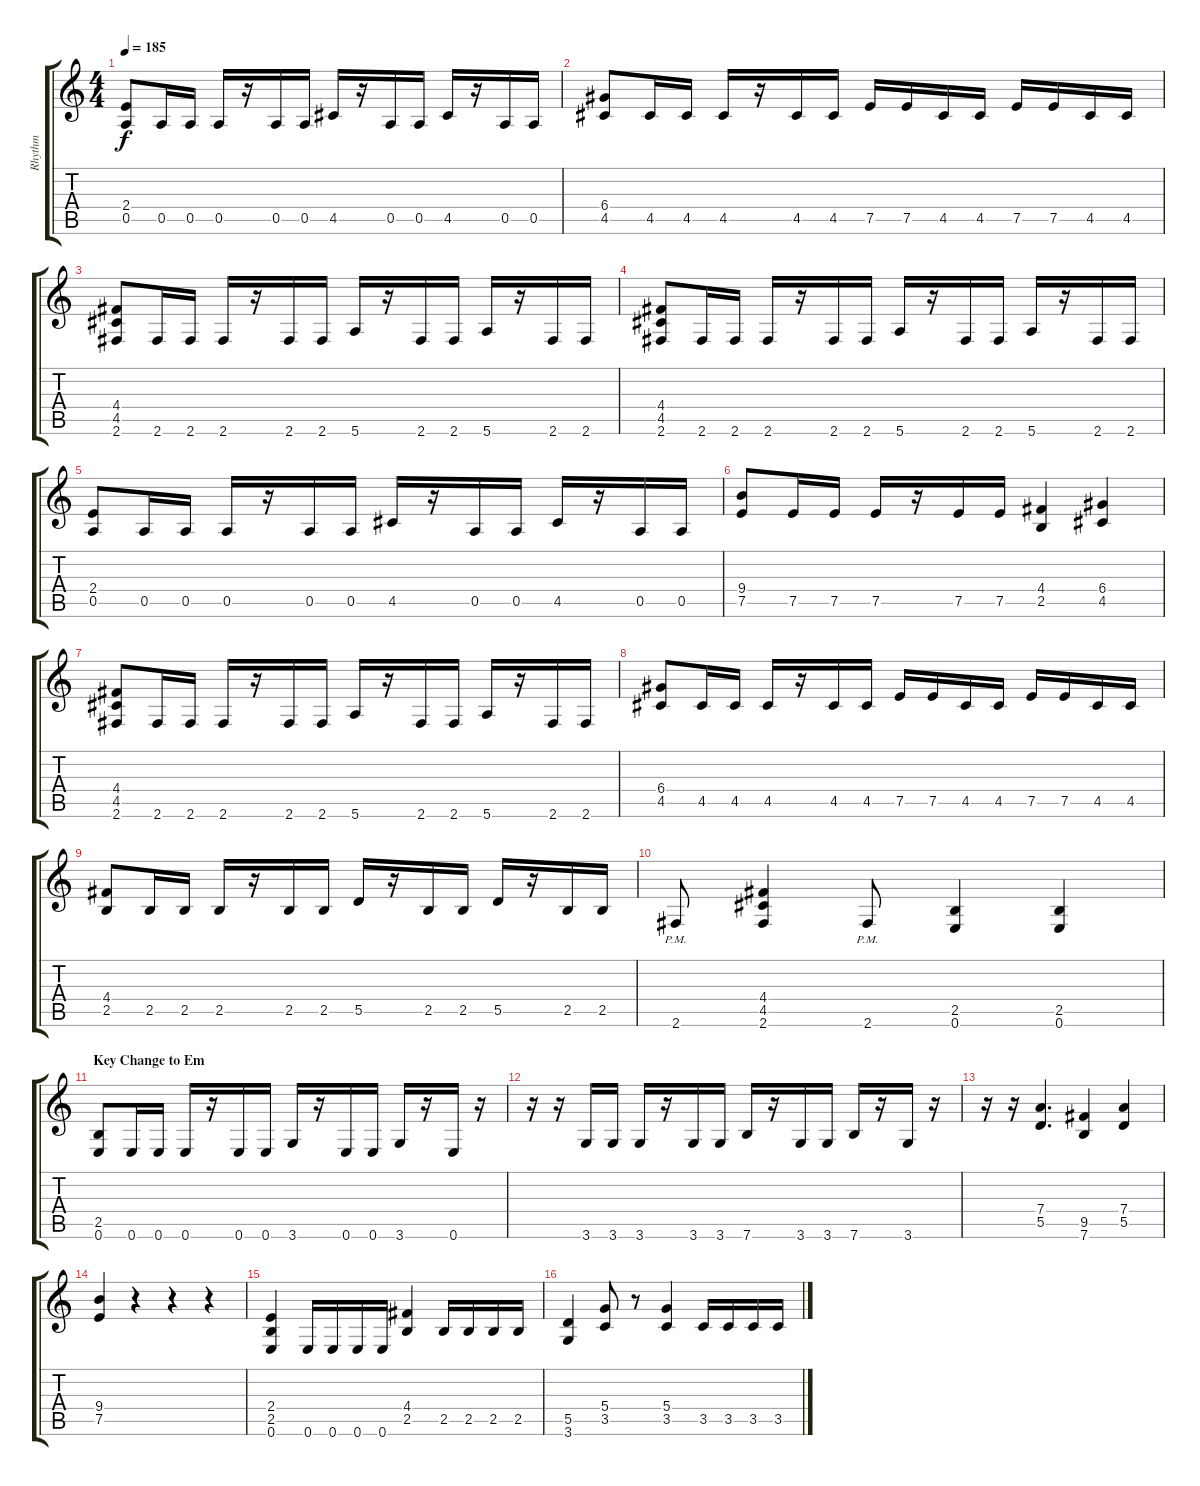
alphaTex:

\track ("Rhythm" "Rhythm") {instrument distortionguitar}
\staff {score tabs}
\tuning (E4 B3 G3 D3 A2 E2) {hide}
\ts (4 4)
\tempo 185
\clef g2
\ks c
(2.4 0.5).8{dy f} 0.5.16 0.5.16 0.5.16 r.16 0.5.16 0.5.16 4.5.16 r.16 0.5.16 0.5.16 4.5.16 r.16 0.5.16 0.5.16 |
(6.4 4.5).8 4.5.16 4.5.16 4.5.16 r.16 4.5.16 4.5.16 7.5.16 7.5.16 4.5.16 4.5.16 7.5.16 7.5.16 4.5.16 4.5.16 |
(4.4 4.5 2.6).8 2.6.16 2.6.16 2.6.16 r.16 2.6.16 2.6.16 5.6.16 r.16 2.6.16 2.6.16 5.6.16 r.16 2.6.16 2.6.16 |
(4.4 4.5 2.6).8 2.6.16 2.6.16 2.6.16 r.16 2.6.16 2.6.16 5.6.16 r.16 2.6.16 2.6.16 5.6.16 r.16 2.6.16 2.6.16 |
(2.4 0.5).8 0.5.16 0.5.16 0.5.16 r.16 0.5.16 0.5.16 4.5.16 r.16 0.5.16 0.5.16 4.5.16 r.16 0.5.16 0.5.16 |
(9.4 7.5).8 7.5.16 7.5.16 7.5.16 r.16 7.5.16 7.5.16 (4.4 2.5).4 (6.4 4.5).4 |
(4.4 4.5 2.6).8 2.6.16 2.6.16 2.6.16 r.16 2.6.16 2.6.16 5.6.16 r.16 2.6.16 2.6.16 5.6.16 r.16 2.6.16 2.6.16 |
(6.4 4.5).8 4.5.16 4.5.16 4.5.16 r.16 4.5.16 4.5.16 7.5.16 7.5.16 4.5.16 4.5.16 7.5.16 7.5.16 4.5.16 4.5.16 |
(4.4 2.5).8 2.5.16 2.5.16 2.5.16 r.16 2.5.16 2.5.16 5.5.16 r.16 2.5.16 2.5.16 5.5.16 r.16 2.5.16 2.5.16 |
2.6{pm}.8 (4.4 4.5 2.6).4 2.6{pm}.8 (2.5 0.6).4 (2.5 0.6).4 |
\section ("" "Key Change to Em")
(2.5 0.6).8 0.6.16 0.6.16 0.6.16 r.16 0.6.16 0.6.16 3.6.16 r.16 0.6.16 0.6.16 3.6.16 r.16 0.6.16 r.16 |
r.16 r.16 3.6.16 3.6.16 3.6.16 r.16 3.6.16 3.6.16 7.6.16 r.16 3.6.16 3.6.16 7.6.16 r.16 3.6.16 r.16 |
r.16 r.16 (7.4 5.5).4{d} (9.5 7.6).4 (7.4 5.5).4 |
(9.4 7.5).4 r.4 r.4 r.4 |
(2.4 2.5 0.6).4 0.6.16 0.6.16 0.6.16 0.6.16 (4.4 2.5).4 2.5.16 2.5.16 2.5.16 2.5.16 |
(5.5 3.6).4 (5.4 3.5).8 r.8 (5.4 3.5).4 3.5.16 3.5.16 3.5.16 3.5.16
